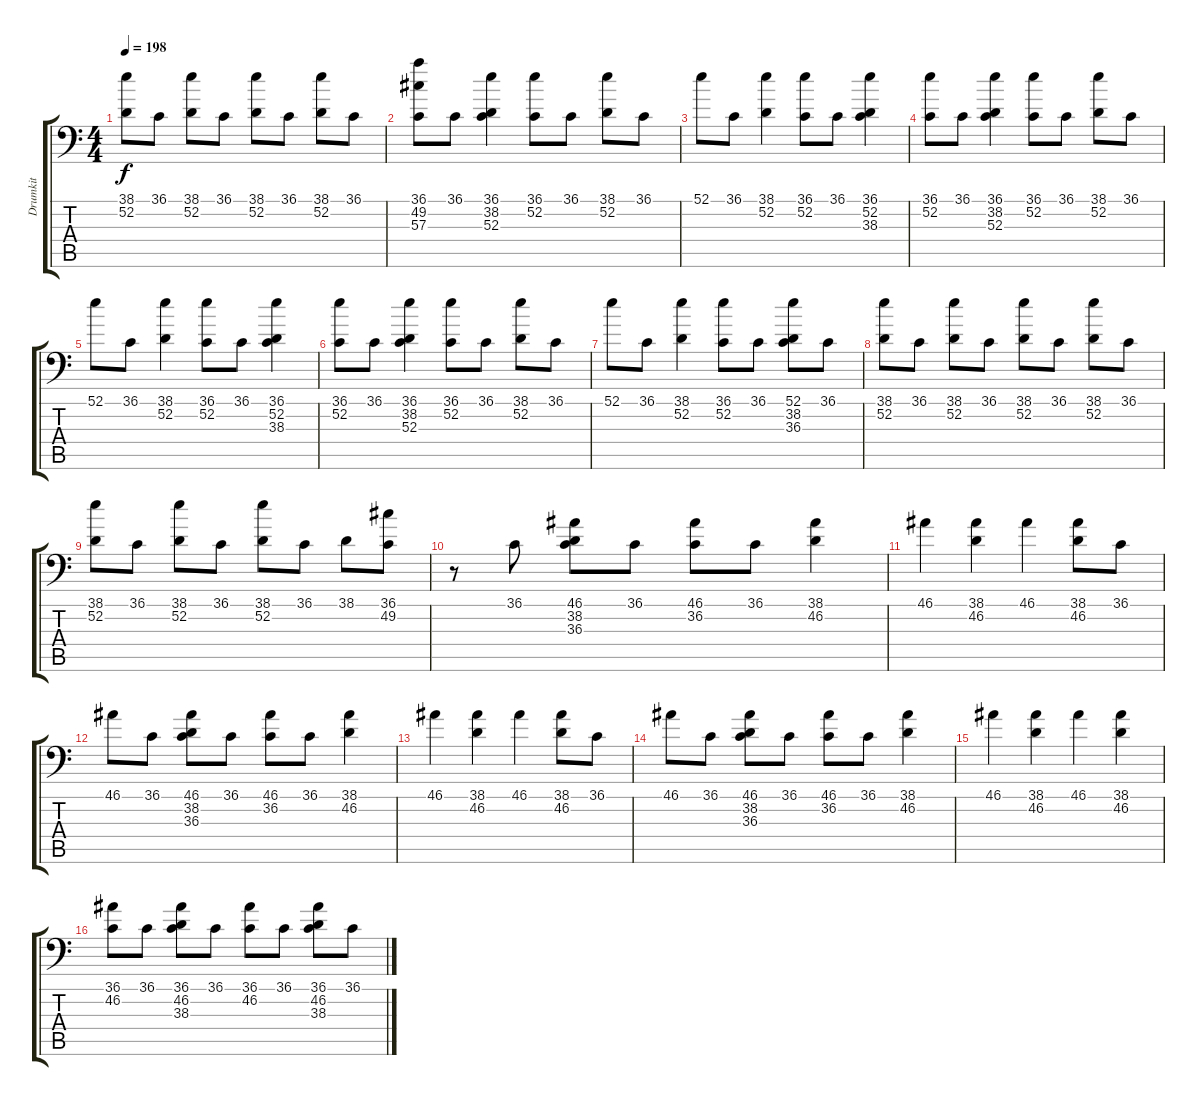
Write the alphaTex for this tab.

\track ("Drumkit" "Drumkit") {instrument acousticgrandpiano}
\staff {score tabs}
\tuning (C-1 C-1 C-1 C-1 C-1 C-1) {hide}
\ts (4 4)
\tempo 198
\clef f4
\ks c
(38.1 52.2).8{dy f} 36.1.8 (38.1 52.2).8 36.1.8 (38.1 52.2).8 36.1.8 (38.1 52.2).8 36.1.8 |
(36.1 49.2 57.3).8 36.1.8 (36.1 38.2 52.3).4 (36.1 52.2).8 36.1.8 (38.1 52.2).8 36.1.8 |
52.1.8 36.1.8 (38.1 52.2).4 (36.1 52.2).8 36.1.8 (36.1 52.2 38.3).4 |
(36.1 52.2).8 36.1.8 (36.1 38.2 52.3).4 (36.1 52.2).8 36.1.8 (38.1 52.2).8 36.1.8 |
52.1.8 36.1.8 (38.1 52.2).4 (36.1 52.2).8 36.1.8 (36.1 52.2 38.3).4 |
(36.1 52.2).8 36.1.8 (36.1 38.2 52.3).4 (36.1 52.2).8 36.1.8 (38.1 52.2).8 36.1.8 |
52.1.8 36.1.8 (38.1 52.2).4 (36.1 52.2).8 36.1.8 (52.1 38.2 36.3).8 36.1.8 |
(38.1 52.2).8 36.1.8 (38.1 52.2).8 36.1.8 (38.1 52.2).8 36.1.8 (38.1 52.2).8 36.1.8 |
(38.1 52.2).8 36.1.8 (38.1 52.2).8 36.1.8 (38.1 52.2).8 36.1.8 38.1.8 (36.1 49.2).8 |
r.8 36.1.8 (46.1 38.2 36.3).8 36.1.8 (46.1 36.2).8 36.1.8 (38.1 46.2).4 |
46.1.4 (38.1 46.2).4 46.1.4 (38.1 46.2).8 36.1.8 |
46.1.8 36.1.8 (46.1 38.2 36.3).8 36.1.8 (46.1 36.2).8 36.1.8 (38.1 46.2).4 |
46.1.4 (38.1 46.2).4 46.1.4 (38.1 46.2).8 36.1.8 |
46.1.8 36.1.8 (46.1 38.2 36.3).8 36.1.8 (46.1 36.2).8 36.1.8 (38.1 46.2).4 |
46.1.4 (38.1 46.2).4 46.1.4 (38.1 46.2).4 |
(36.1 46.2).8 36.1.8 (36.1 46.2 38.3).8 36.1.8 (36.1 46.2).8 36.1.8 (36.1 46.2 38.3).8 36.1.8
